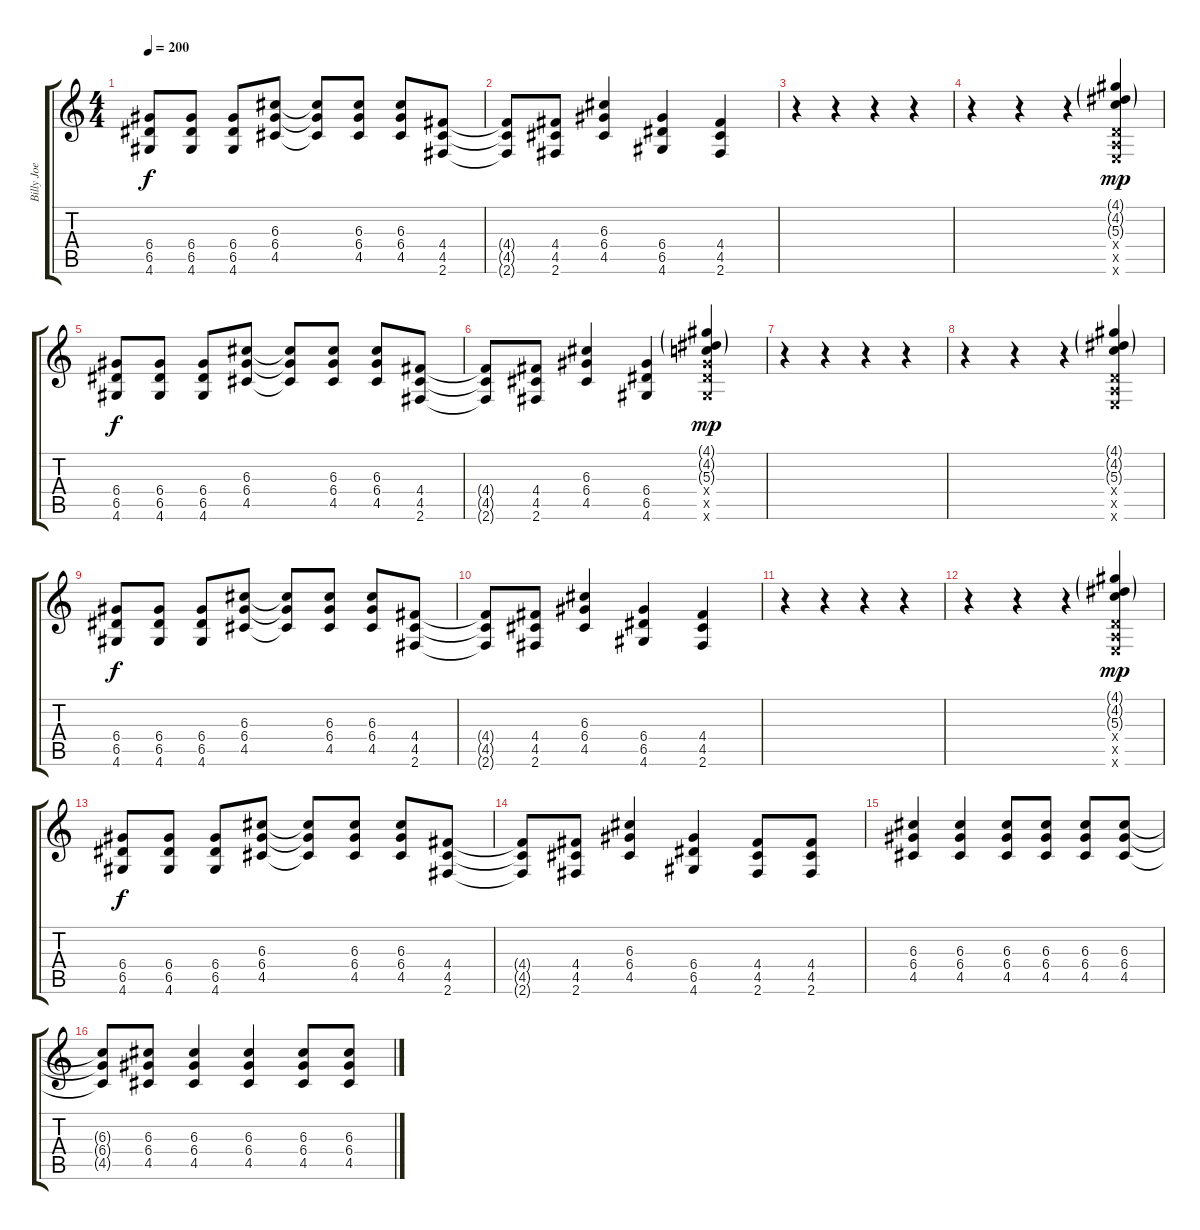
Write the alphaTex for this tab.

\track ("Billy Joe" "Billy Joe") {instrument distortionguitar}
\staff {score tabs}
\tuning (E4 B3 G3 D3 A2 E2) {hide}
\ts (4 4)
\tempo 200
\clef g2
\ks c
(6.4 6.5 4.6).8{dy f} (6.4 6.5 4.6).8 (6.4 6.5 4.6).8 (6.3 6.4 4.5).8 (6.3{t} 6.4{t} 4.5{t}).8 (6.3 6.4 4.5).8 (6.3 6.4 4.5).8 (4.4 4.5 2.6).8 |
(4.4{t} 4.5{t} 2.6{t}).8 (4.4 4.5 2.6).8 (6.3 6.4 4.5).4 (6.4 6.5 4.6).4 (4.4 4.5 2.6).4 |
r.4 r.4 r.4 r.4 |
r.4 r.4 r.4 (4.1{g} 4.2{g} 5.3{g} 0.4{x} 0.5{x} 0.6{x}).4{dy mp} |
(6.4 6.5 4.6).8{dy f} (6.4 6.5 4.6).8 (6.4 6.5 4.6).8 (6.3 6.4 4.5).8 (6.3{t} 6.4{t} 4.5{t}).8 (6.3 6.4 4.5).8 (6.3 6.4 4.5).8 (4.4 4.5 2.6).8 |
(4.4{t} 4.5{t} 2.6{t}).8 (4.4 4.5 2.6).8 (6.3 6.4 4.5).4 (6.4 6.5 4.6).4 (4.1{g} 4.2{g} 5.3{g} 6.4{x} 6.5{x} 4.6{x}).4{dy mp} |
r.4 r.4 r.4 r.4 |
r.4 r.4 r.4 (4.1{g} 4.2{g} 5.3{g} 0.4{x} 0.5{x} 0.6{x}).4 |
(6.4 6.5 4.6).8{dy f} (6.4 6.5 4.6).8 (6.4 6.5 4.6).8 (6.3 6.4 4.5).8 (6.3{t} 6.4{t} 4.5{t}).8 (6.3 6.4 4.5).8 (6.3 6.4 4.5).8 (4.4 4.5 2.6).8 |
(4.4{t} 4.5{t} 2.6{t}).8 (4.4 4.5 2.6).8 (6.3 6.4 4.5).4 (6.4 6.5 4.6).4 (4.4 4.5 2.6).4 |
r.4 r.4 r.4 r.4 |
r.4 r.4 r.4 (4.1{g} 4.2{g} 5.3{g} 0.4{x} 0.5{x} 0.6{x}).4{dy mp} |
(6.4 6.5 4.6).8{dy f} (6.4 6.5 4.6).8 (6.4 6.5 4.6).8 (6.3 6.4 4.5).8 (6.3{t} 6.4{t} 4.5{t}).8 (6.3 6.4 4.5).8 (6.3 6.4 4.5).8 (4.4 4.5 2.6).8 |
(4.4{t} 4.5{t} 2.6{t}).8 (4.4 4.5 2.6).8 (6.3 6.4 4.5).4 (6.4 6.5 4.6).4 (4.4 4.5 2.6).8 (4.4 4.5 2.6).8 |
(6.3 6.4 4.5).4 (6.3 6.4 4.5).4 (6.3 6.4 4.5).8 (6.3 6.4 4.5).8 (6.3 6.4 4.5).8 (6.3 6.4 4.5).8 |
(6.3{t} 6.4{t} 4.5{t}).8 (6.3 6.4 4.5).8 (6.3 6.4 4.5).4 (6.3 6.4 4.5).4 (6.3 6.4 4.5).8 (6.3 6.4 4.5).8
